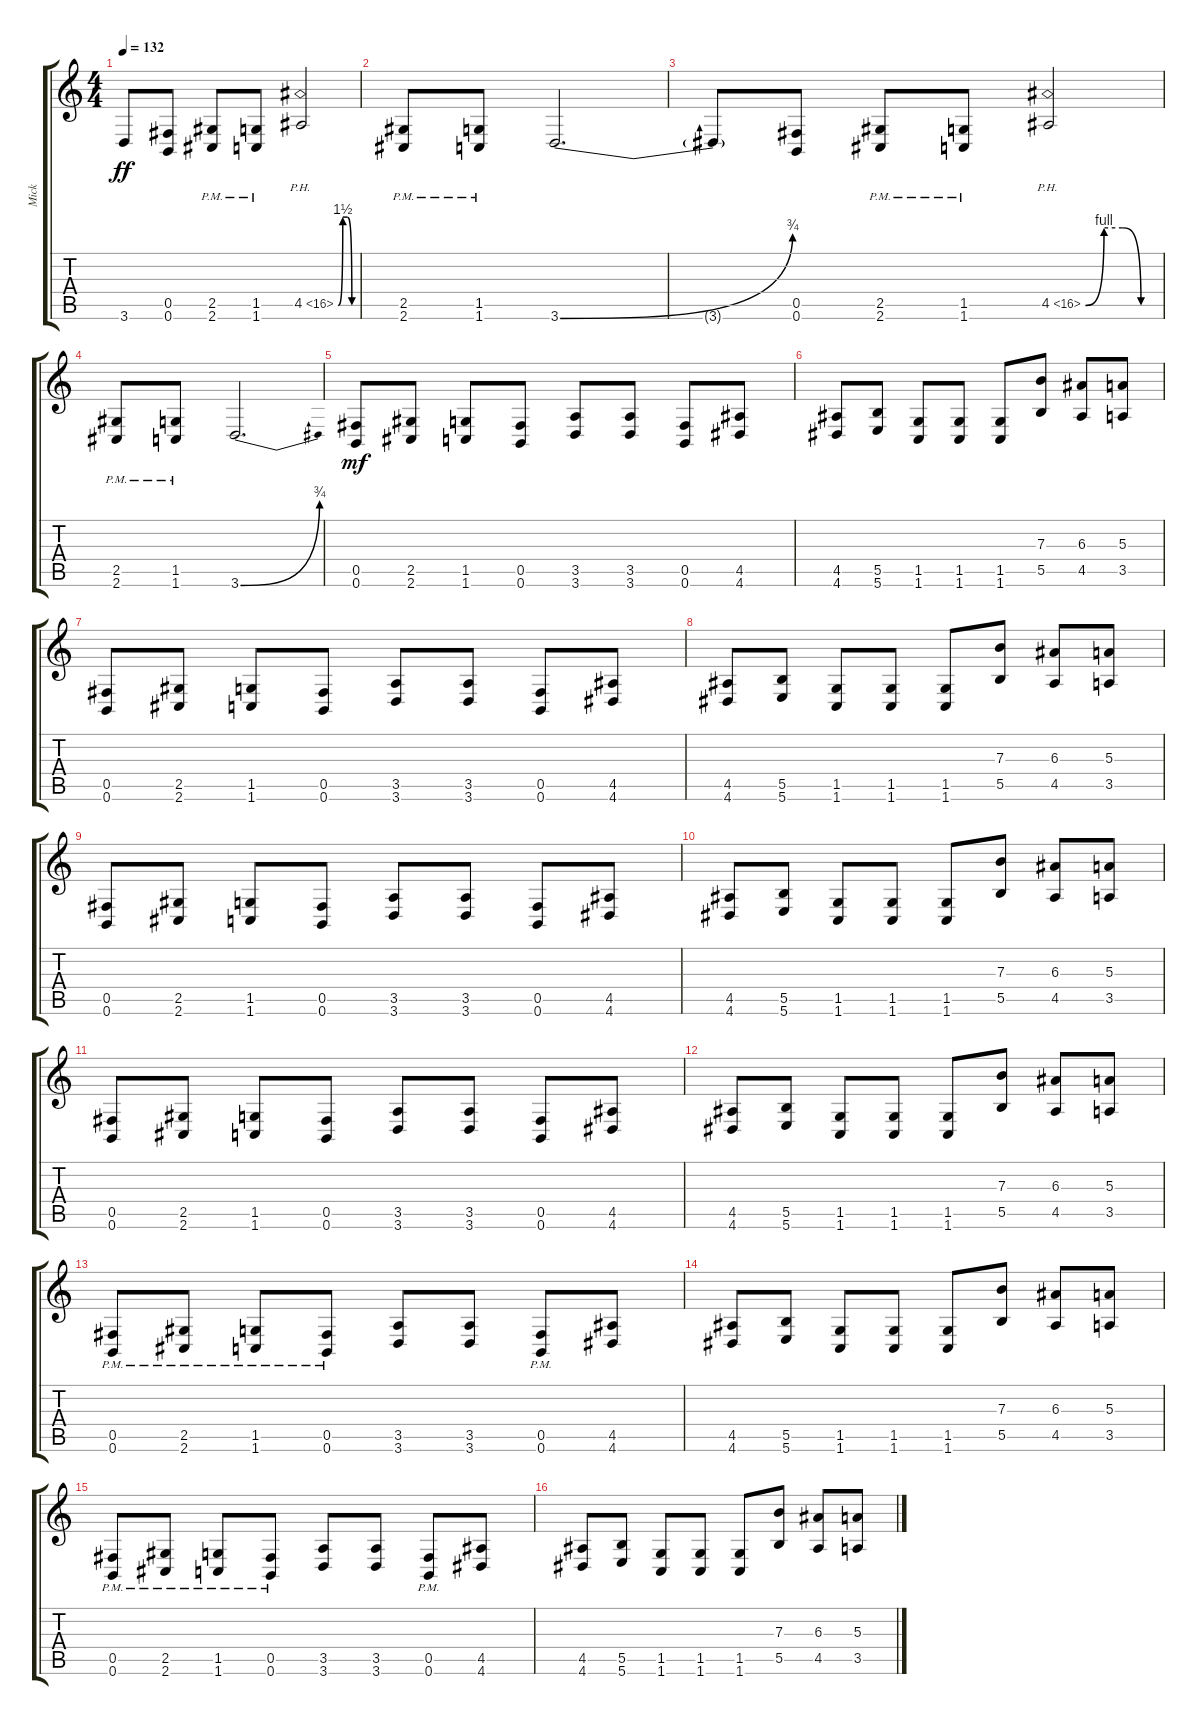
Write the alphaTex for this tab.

\track ("Mick" "Mick") {instrument distortionguitar}
\staff {score tabs}
\tuning (Db4 Ab3 E3 B2 Gb2 B1) {hide}
\ts (4 4)
\tempo 132
\clef g2
\ks c
3.6{t}.8{dy ff} (0.5 0.6).8 (2.5{pm} 2.6{pm}).8 (1.5{pm} 1.6{pm}).8 4.5{be (custom 0 0 15 6 30 6 45 0 60 0) ph 12}.2 |
(2.5{pm} 2.6{pm}).8 (1.5{pm} 1.6{pm}).8 3.6{be (bend 0 0 60 3)}.2{d} |
3.6{t}.8 (0.5 0.6).8 (2.5{pm} 2.6{pm}).8 (1.5{pm} 1.6{pm}).8 4.5{be (custom 0 0 15 4 30 4 45 0 60 0) ph 12}.2 |
(2.5{pm} 2.6{pm}).8 (1.5{pm} 1.6{pm}).8 3.6{be (bend 0 0 60 3)}.2{d} |
(0.5 0.6).8{dy mf} (2.5 2.6).8 (1.5 1.6).8 (0.5 0.6).8 (3.5 3.6).8 (3.5 3.6).8 (0.5 0.6).8 (4.5 4.6).8 |
(4.5 4.6).8 (5.5 5.6).8 (1.5 1.6).8 (1.5 1.6).8 (1.5 1.6).8 (7.3 5.5).8 (6.3 4.5).8 (5.3 3.5).8 |
(0.5 0.6).8 (2.5 2.6).8 (1.5 1.6).8 (0.5 0.6).8 (3.5 3.6).8 (3.5 3.6).8 (0.5 0.6).8 (4.5 4.6).8 |
(4.5 4.6).8 (5.5 5.6).8 (1.5 1.6).8 (1.5 1.6).8 (1.5 1.6).8 (7.3 5.5).8 (6.3 4.5).8 (5.3 3.5).8 |
(0.5 0.6).8 (2.5 2.6).8 (1.5 1.6).8 (0.5 0.6).8 (3.5 3.6).8 (3.5 3.6).8 (0.5 0.6).8 (4.5 4.6).8 |
(4.5 4.6).8 (5.5 5.6).8 (1.5 1.6).8 (1.5 1.6).8 (1.5 1.6).8 (7.3 5.5).8 (6.3 4.5).8 (5.3 3.5).8 |
(0.5 0.6).8 (2.5 2.6).8 (1.5 1.6).8 (0.5 0.6).8 (3.5 3.6).8 (3.5 3.6).8 (0.5 0.6).8 (4.5 4.6).8 |
(4.5 4.6).8 (5.5 5.6).8 (1.5 1.6).8 (1.5 1.6).8 (1.5 1.6).8 (7.3 5.5).8 (6.3 4.5).8 (5.3 3.5).8 |
(0.5{pm} 0.6{pm}).8 (2.5{pm} 2.6{pm}).8 (1.5{pm} 1.6{pm}).8 (0.5{pm} 0.6{pm}).8 (3.5 3.6).8 (3.5 3.6).8 (0.5{pm} 0.6{pm}).8 (4.5 4.6).8 |
(4.5 4.6).8 (5.5 5.6).8 (1.5 1.6).8 (1.5 1.6).8 (1.5 1.6).8 (7.3 5.5).8 (6.3 4.5).8 (5.3 3.5).8 |
(0.5{pm} 0.6{pm}).8 (2.5{pm} 2.6{pm}).8 (1.5{pm} 1.6{pm}).8 (0.5{pm} 0.6{pm}).8 (3.5 3.6).8 (3.5 3.6).8 (0.5{pm} 0.6{pm}).8 (4.5 4.6).8 |
(4.5 4.6).8 (5.5 5.6).8 (1.5 1.6).8 (1.5 1.6).8 (1.5 1.6).8 (7.3 5.5).8 (6.3 4.5).8 (5.3 3.5).8
